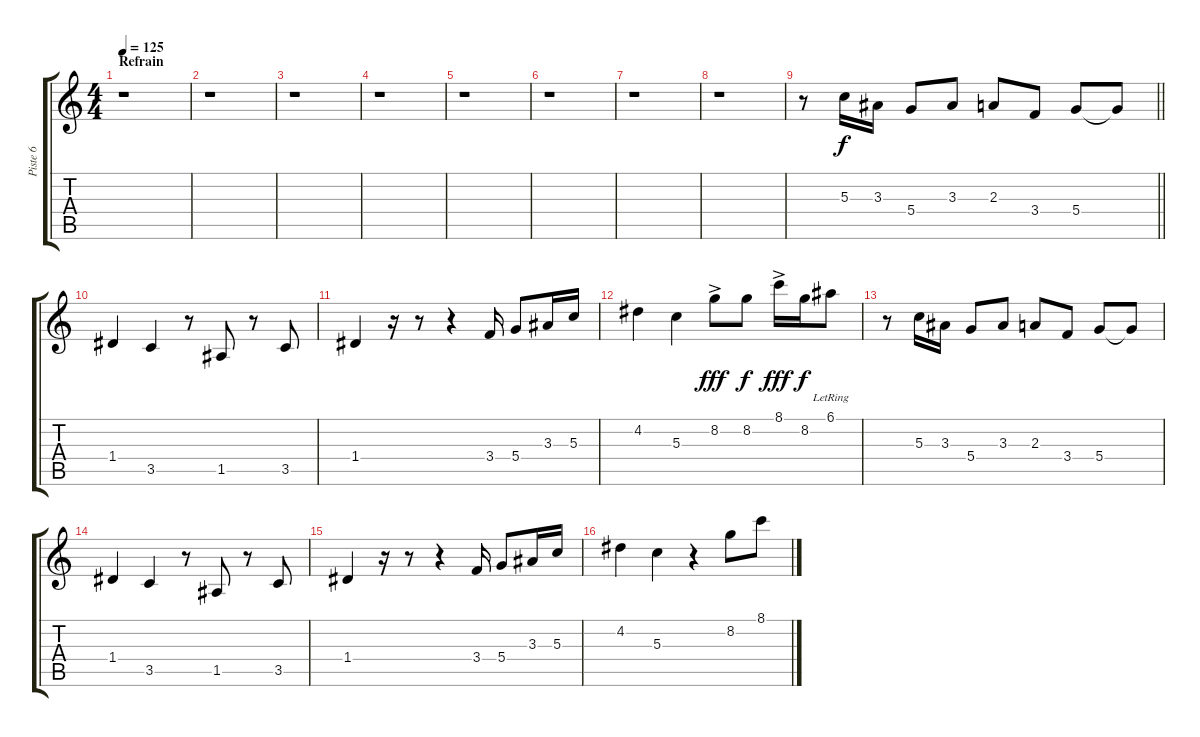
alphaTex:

\track ("Piste 6" "Piste 6") {instrument overdrivenguitar}
\staff {score tabs}
\tuning (E4 B3 G3 D3 A2 E2) {hide}
\ts (4 4)
\section ("" "Refrain")
\tempo 125
\clef g2
\ks c
r.1{dy f} |
r.1 |
r.1 |
r.1 |
r.1 |
r.1 |
r.1 |
r.1 |
\barLineRight lightlight
r.8 5.3.16 3.3.16 5.4.8 3.3.8 2.3.8 3.4.8 5.4.8 5.4{t}.8 |
1.4.4 3.5.4 r.8 1.5.8 r.8 3.5.8 |
1.4.4 r.16 r.8 r.4 3.4.16 5.4.8 3.3.16 5.3.16 |
4.2.4 5.3.4 8.2{ac}.8{dy fff} 8.2.8{dy f} 8.1{ac}.16{dy fff} 8.2.16{dy f} 6.1{lr}.8 |
r.8 5.3.16 3.3.16 5.4.8 3.3.8 2.3.8 3.4.8 5.4.8 5.4{t}.8 |
1.4.4 3.5.4 r.8 1.5.8 r.8 3.5.8 |
1.4.4 r.16 r.8 r.4 3.4.16 5.4.8 3.3.16 5.3.16 |
4.2.4 5.3.4 r.4 8.2.8 8.1.8
